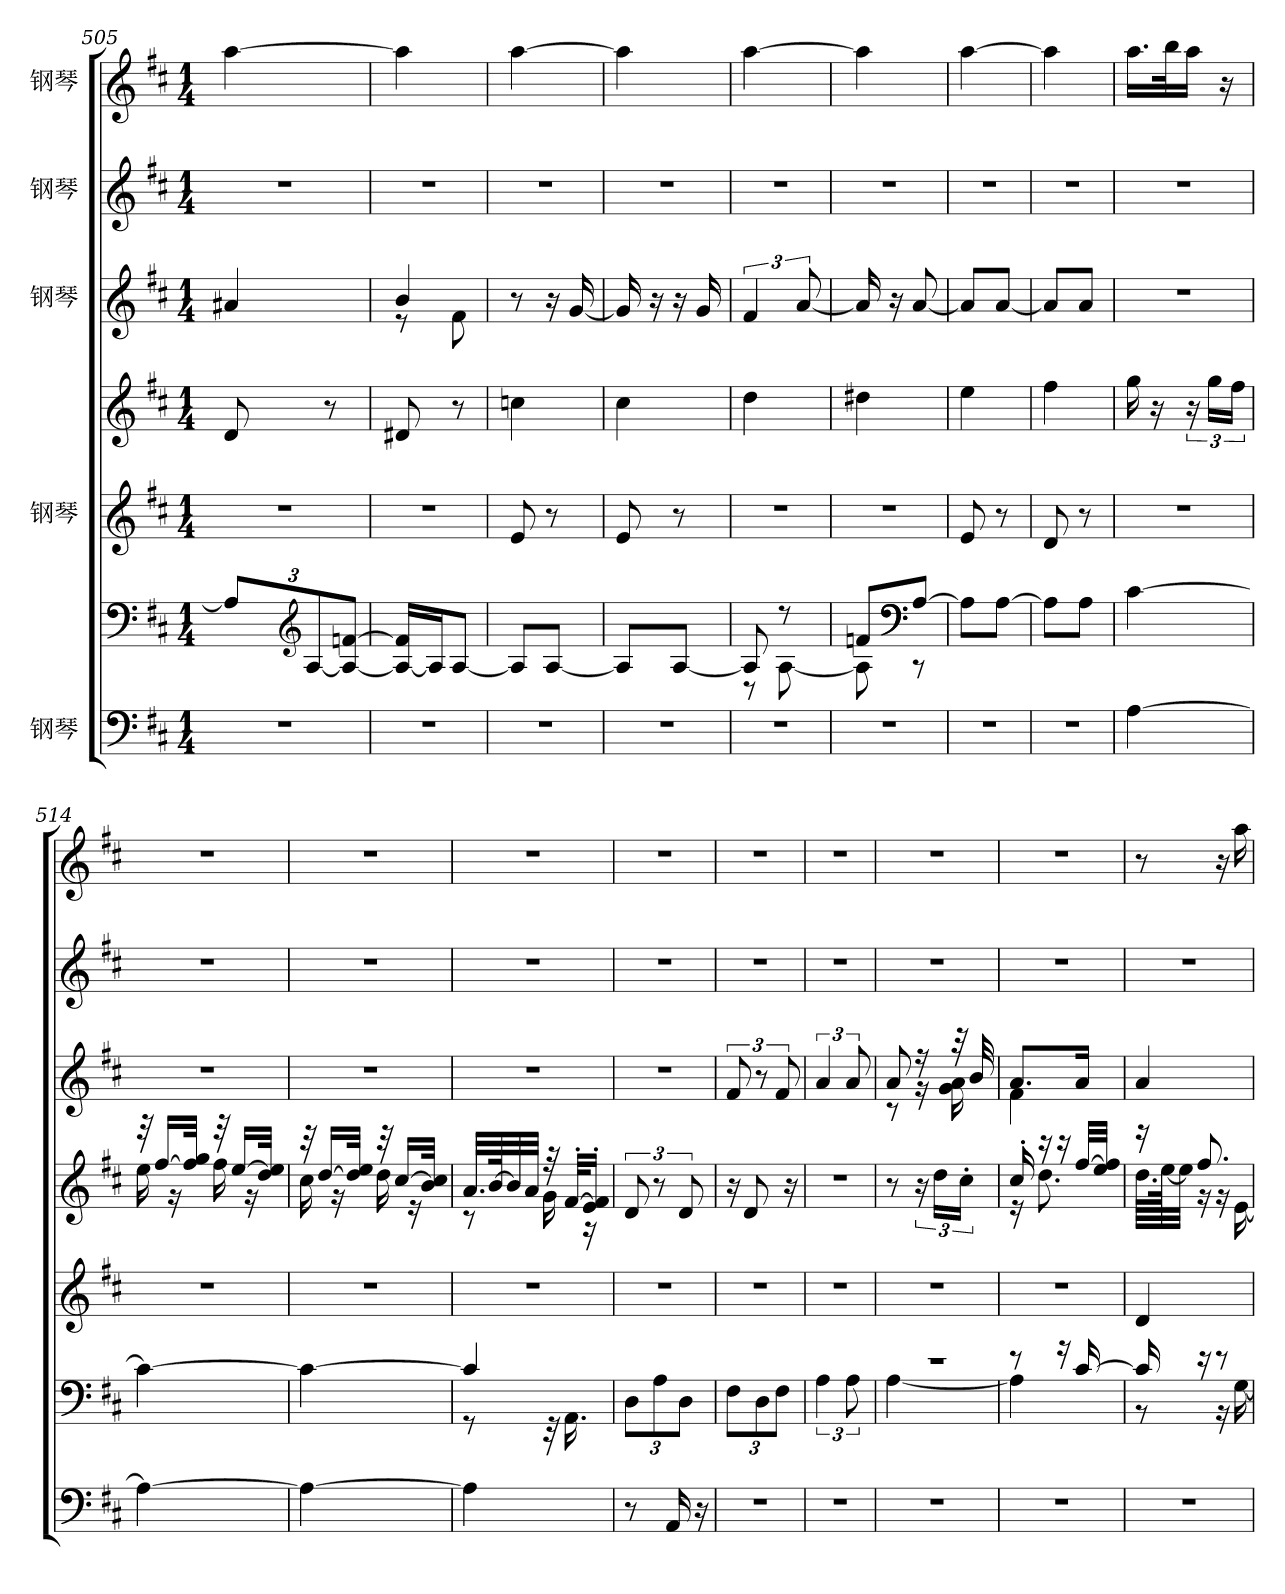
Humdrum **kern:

**kern	**kern	**kern	**kern	**kern	**kern	**kern
*part5	*part5	*part4	*part4	*part3	*part2	*part1
*staff7	*staff6	*staff5	*staff4	*staff3	*staff2	*staff1
*I"钢琴	*	*I"钢琴	*	*I"钢琴	*I"钢琴	*I"钢琴
*clefF4	*clefF4	*clefG2	*clefG2	*clefG2	*clefG2	*clefG2
*k[f#c#]	*k[f#c#]	*k[f#c#]	*k[f#c#]	*k[f#c#]	*k[f#c#]	*k[f#c#]
*M1/4	*M1/4	*M1/4	*M1/4	*M1/4	*M1/4	*M1/4
*	*Xbrackettup	*	*	*	*	*
=505	=505	=505	=505	=505	=505	=505
4r	12A/L]	4r	8d/	4a#X/	4r	[4aa\
*	*clefG2	*	*	*	*	*
.	[12A/	.	.	.	.	.
.	.	.	8r	.	.	.
.	12A/_ [12fn/J	.	.	.	.	.
=506	=506	=506	=506	=506	=506	=506
*	*	*	*	*^	*	*
4r	16A/_ 16f/]LL	4r	8d#X/	4b/	8r	4r	4aa\]
.	16A/J]	.	.	.	.	.	.
.	[8A/J	.	8r	.	8f#\	.	.
*	*	*	*	*v	*v	*	*
=507	=507	=507	=507	=507	=507	=507
4r	8A/L]	8e/	4ccn\	8r	4r	[4aa\
.	[8A/J	8r	.	16r	.	.
.	.	.	.	[16g/	.	.
=508	=508	=508	=508	=508	=508	=508
4r	8A/L]	8e/	4cc#\	16g/]	4r	4aa\]
.	.	.	.	16r	.	.
.	[8A/J	8r	.	16r	.	.
.	.	.	.	16g/	.	.
=509	=509	=509	=509	=509	=509	=509
*	*^	*	*	*	*	*
4r	8A/]	8r	4r	4dd\	6f#/	4r	[4aa\
.	8r	[8A\	.	.	.	.	.
.	.	.	.	.	[12a/	.	.
!!LO:PB:g=z
=510	=510	=510	=510	=510	=510	=510	=510
4r	8fn/L	8A\]	4r	4dd#X\	16a/]	4r	4aa\]
.	.	.	.	.	16r	.	.
*	*clefF4	*	*	*	*	*	*
.	[8A/J	8r	.	.	[8a/	.	.
*	*v	*v	*	*	*	*	*
=511	=511	=511	=511	=511	=511	=511
4r	8A\L]	8e/	4ee\	8a/L]	4r	[4aa\
.	[8A\J	8r	.	[8a/J	.	.
=512	=512	=512	=512	=512	=512	=512
4r	8A\L]	8d/	4ff#\	8a/L]	4r	4aa\]
.	8A\J	8r	.	8a/J	.	.
=513	=513	=513	=513	=513	=513	=513
[4A\	[4c#\	4r	16gg\	4r	4r	16.aa\LL
.	.	.	16r	.	.	.
.	.	.	.	.	.	32bb\K
.	.	.	24r	.	.	16aa\JJ
.	.	.	24gg\LL	.	.	.
.	.	.	.	.	.	16r
.	.	.	24ff#\JJ	.	.	.
=514	=514	=514	=514	=514	=514	=514
*	*	*	*^	*	*	*
4A\_	4c#\_	4r	32r	16ee\	4r	4r	4r
.	.	.	[16ff#/LL	.	.	.	.
.	.	.	.	16r	.	.	.
.	.	.	32ff#/] 32gg/JJk	.	.	.	.
.	.	.	32r	16ff#\	.	.	.
.	.	.	[16ee/LL	.	.	.	.
.	.	.	.	16r	.	.	.
.	.	.	32dd/ 32ee/]JJk	.	.	.	.
!!LO:PB:g=z
=515	=515	=515	=515	=515	=515	=515	=515
4A\_	4c#\_	4r	32r	16cc#\	4r	4r	4r
.	.	.	[16dd/LL	.	.	.	.
.	.	.	.	16r	.	.	.
.	.	.	32dd/] 32ee/JJk	.	.	.	.
.	.	.	32r	16dd\	.	.	.
.	.	.	[16cc#/LL	.	.	.	.
.	.	.	.	16r	.	.	.
.	.	.	32b/ 32cc#/]JJk	.	.	.	.
=516	=516	=516	=516	=516	=516	=516	=516
*	*^	*	*	*	*	*	*
4A\]	4c#/]	8r	4r	32.a/LLL	8r	4r	4r	4r
.	.	.	.	[64b/K	.	.	.	.
.	.	.	.	32b/]	.	.	.	.
.	.	.	.	32a/JJJ	.	.	.	.
.	.	32r	.	32r	16g\	.	.	.
.	.	16.AA\	.	[32f#'/KLL	.	.	.	.
.	.	.	.	16e/' 16f#/]'JJ	16r	.	.	.
*	*v	*v	*	*v	*v	*	*	*
=517	=517	=517	=517	=517	=517	=517
8r	12D\L	4r	12d/	4r	4r	4r
.	12A\	.	12r	.	.	.
16AA/	.	.	.	.	.	.
.	12D\J	.	12d/	.	.	.
16r	.	.	.	.	.	.
=518	=518	=518	=518	=518	=518	=518
4r	12F#\L	4r	16r	12f#/	4r	4r
.	.	.	8d/	.	.	.
.	12D\	.	.	12r	.	.
.	12F#\J	.	.	12f#/	.	.
.	.	.	16r	.	.	.
=519	=519	=519	=519	=519	=519	=519
*	*brackettup	*	*	*	*	*
4r	6A\	4r	4r	6a/	4r	4r
.	12A\	.	.	12a/	.	.
=520	=520	=520	=520	=520	=520	=520
*	*^	*	*	*^	*	*
4r	4r	[4A\	4r	8r	8a/	8r	4r	4r
.	.	.	.	24r	16r	16r	.	.
.	.	.	.	24dd\LL	.	.	.	.
.	.	.	.	.	32r	16g\ 16a\	.	.
.	.	.	.	24cc#'\JJ	.	.	.	.
.	.	.	.	.	32b/	.	.	.
!!LO:PB:g=z
=521	=521	=521	=521	=521	=521	=521	=521	=521
*	*	*	*	*^	*	*	*	*
4r	8r	4A\]	4r	16cc#'/	16r	8.a/L	4f#\	4r	4r
.	.	.	.	16r	8.dd\	.	.	.	.
.	16r	.	.	16r	.	.	.	.	.
.	[16c#/	.	.	[32ff#/LLL	.	16a/Jk	.	.	.
.	.	.	.	32ee/ 32ff#/]JJJ	.	.	.	.	.
*	*	*	*	*	*	*v	*v	*	*
=522	=522	=522	=522	=522	=522	=522	=522	=522
4r	16c#/]	8r	4d/	16r	64.dd\LLLL	4a/	4r	8r
.	.	.	.	.	[128ee\JK	.	.	.
.	.	.	.	.	32ee\JJJ]	.	.	.
.	16r	.	.	8.ff#/	16r	.	.	.
.	8r	16r	.	.	16r	.	.	16r
.	.	[16G\	.	.	[16e\	.	.	16aa\
*	*v	*v	*	*v	*v	*	*	*
=	=	=	=	=	=	=
*-	*-	*-	*-	*-	*-	*-
